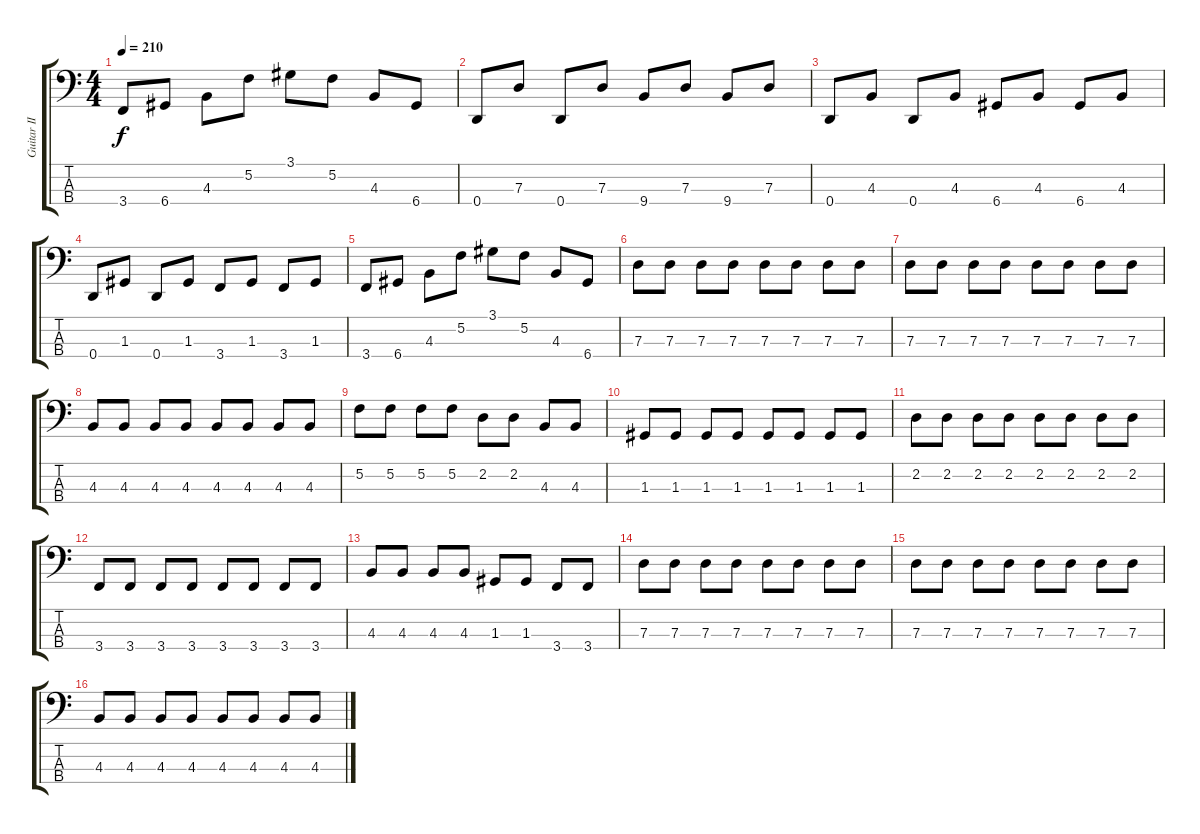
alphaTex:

\track ("Guitar II" "Guitar II") {instrument slapbass1}
\staff {score tabs}
\tuning (F2 C2 G1 D1) {hide}
\ts (4 4)
\tempo 210
\clef f4
\ks c
3.4.8{dy f} 6.4.8 4.3.8 5.2.8 3.1.8 5.2.8 4.3.8 6.4.8 |
0.4.8 7.3.8 0.4.8 7.3.8 9.4.8 7.3.8 9.4.8 7.3.8 |
0.4.8 4.3.8 0.4.8 4.3.8 6.4.8 4.3.8 6.4.8 4.3.8 |
0.4.8 1.3.8 0.4.8 1.3.8 3.4.8 1.3.8 3.4.8 1.3.8 |
3.4.8 6.4.8 4.3.8 5.2.8 3.1.8 5.2.8 4.3.8 6.4.8 |
7.3.8 7.3.8 7.3.8 7.3.8 7.3.8 7.3.8 7.3.8 7.3.8 |
7.3.8 7.3.8 7.3.8 7.3.8 7.3.8 7.3.8 7.3.8 7.3.8 |
4.3.8 4.3.8 4.3.8 4.3.8 4.3.8 4.3.8 4.3.8 4.3.8 |
5.2.8 5.2.8 5.2.8 5.2.8 2.2.8 2.2.8 4.3.8 4.3.8 |
1.3.8 1.3.8 1.3.8 1.3.8 1.3.8 1.3.8 1.3.8 1.3.8 |
2.2.8 2.2.8 2.2.8 2.2.8 2.2.8 2.2.8 2.2.8 2.2.8 |
3.4.8 3.4.8 3.4.8 3.4.8 3.4.8 3.4.8 3.4.8 3.4.8 |
4.3.8 4.3.8 4.3.8 4.3.8 1.3.8 1.3.8 3.4.8 3.4.8 |
7.3.8 7.3.8 7.3.8 7.3.8 7.3.8 7.3.8 7.3.8 7.3.8 |
7.3.8 7.3.8 7.3.8 7.3.8 7.3.8 7.3.8 7.3.8 7.3.8 |
4.3.8 4.3.8 4.3.8 4.3.8 4.3.8 4.3.8 4.3.8 4.3.8
